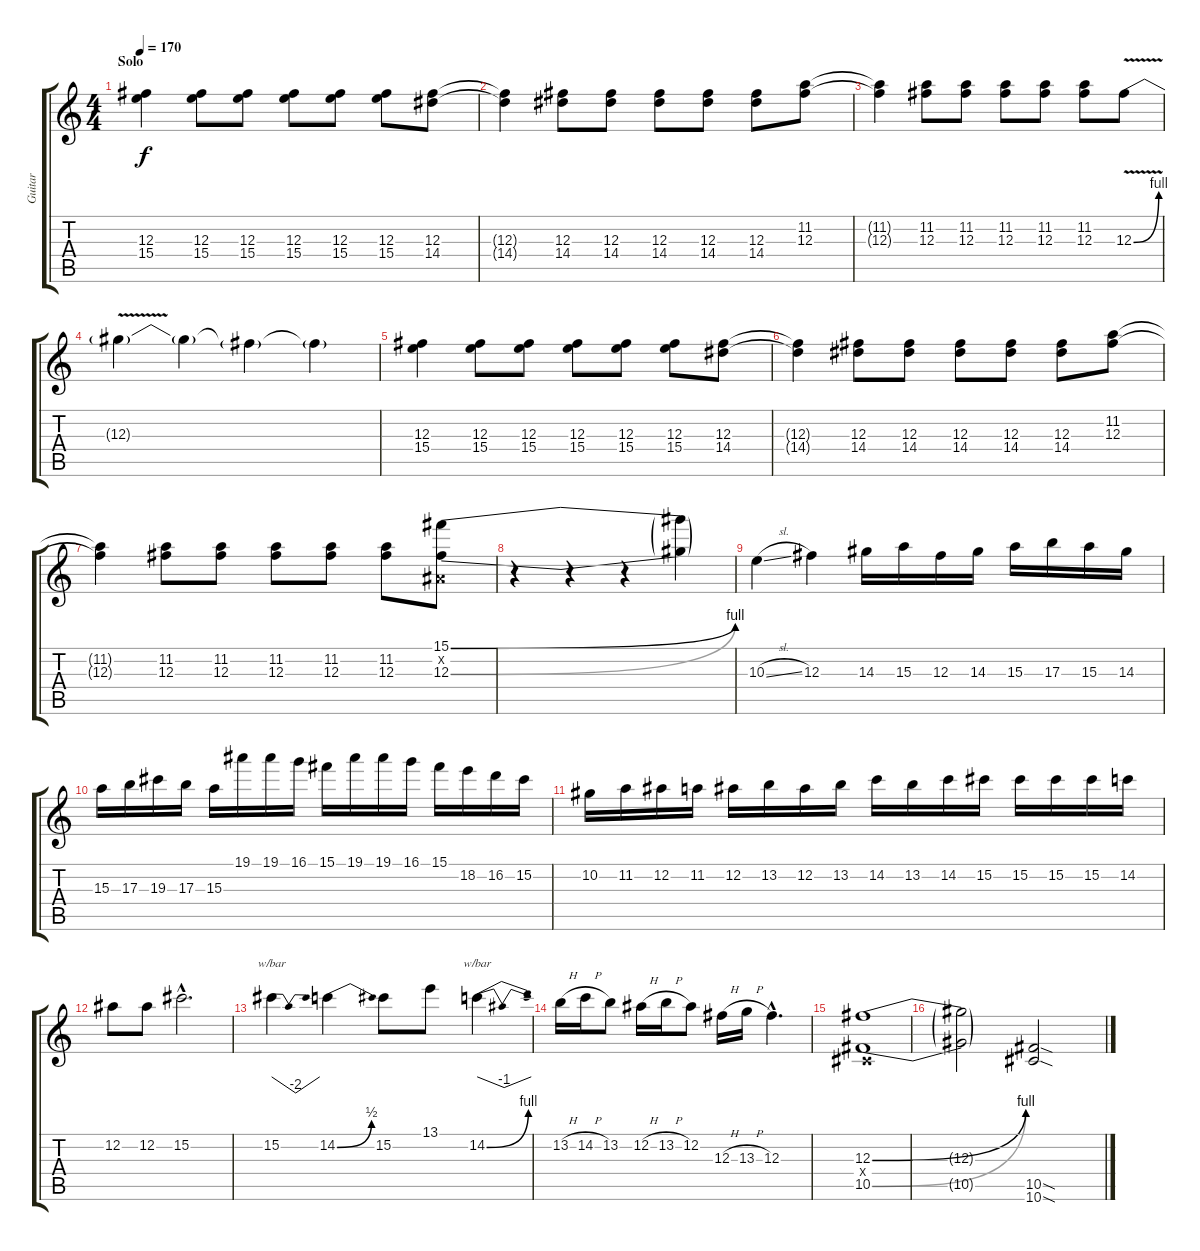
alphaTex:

\track ("Guitar" "Guitar") {instrument distortionguitar}
\staff {score tabs}
\tuning (Eb4 Bb3 Gb3 Db3 Ab2 Eb2) {hide}
\ts (4 4)
\section ("" "Solo")
\tempo 170
\clef g2
\ks c
(12.3 15.4).4{dy f} (12.3 15.4).8 (12.3 15.4).8 (12.3 15.4).8 (12.3 15.4).8 (12.3 15.4).8 (12.3 14.4).8 |
(12.3{t} 14.4{t}).4 (12.3 14.4).8 (12.3 14.4).8 (12.3 14.4).8 (12.3 14.4).8 (12.3 14.4).8 (11.2 12.3).8 |
(11.2{t} 12.3{t}).4 (11.2 12.3).8 (11.2 12.3).8 (11.2 12.3).8 (11.2 12.3).8 (11.2 12.3).8 12.3{be (bend 0 0 60 4) v}.8 |
12.3{t}.4 12.3{t}.4 12.3{t}.4 12.3{t}.4 |
(12.3 15.4).4 (12.3 15.4).8 (12.3 15.4).8 (12.3 15.4).8 (12.3 15.4).8 (12.3 15.4).8 (12.3 14.4).8 |
(12.3{t} 14.4{t}).4 (12.3 14.4).8 (12.3 14.4).8 (12.3 14.4).8 (12.3 14.4).8 (12.3 14.4).8 (11.2 12.3).8 |
(11.2{t} 12.3{t}).4 (11.2 12.3).8 (11.2 12.3).8 (11.2 12.3).8 (11.2 12.3).8 (11.2 12.3).8 (15.1{be (bend 0 0 60 4)} 0.2{x} 12.3{be (bend 0 0 60 4)}).8 |
r.4 r.4 r.4 (15.1{t} 12.3{t}).4 |
10.3{sl}.4 12.3.4 14.3.16 15.3.16 12.3.16 14.3.16 15.3.16 17.3.16 15.3.16 14.3.16 |
15.3.16 17.3.16 19.3.16 17.3.16 15.3.16 19.1.16 19.1.16 16.1.16 15.1.16 19.1.16 19.1.16 16.1.16 15.1.16 18.2.16 16.2.16 15.2.16 |
10.2.16 11.2.16 12.2.16 11.2.16 12.2.16 13.2.16 12.2.16 13.2.16 14.2.16 13.2.16 14.2.16 15.2.16 15.2.16 15.2.16 15.2.16 14.2.16 |
12.2.8 12.2.8 15.2{hac}.2{d} |
15.2.4{tbe (dip default 0 0 30 -8 60 0)} 14.2{be (bend 0 0 60 2)}.4 15.2.8 13.1.8 14.2{be (bend 0 0 60 4)}.4{tbe (dip default 0 0 30 -4 60 0)} |
13.2{h}.16 14.2{h}.16 13.2.8 12.2{h}.16 13.2{h}.16 12.2.8 12.3{h}.16 13.3{h}.16 12.3{hac}.4{d} |
(12.3{be (bend 0 0 60 4)} 0.4{x} 10.5{be (bend 0 0 60 4)}).1 |
(12.3{t} 10.5{t}).2 (10.5{sod} 10.6{sod}).2
